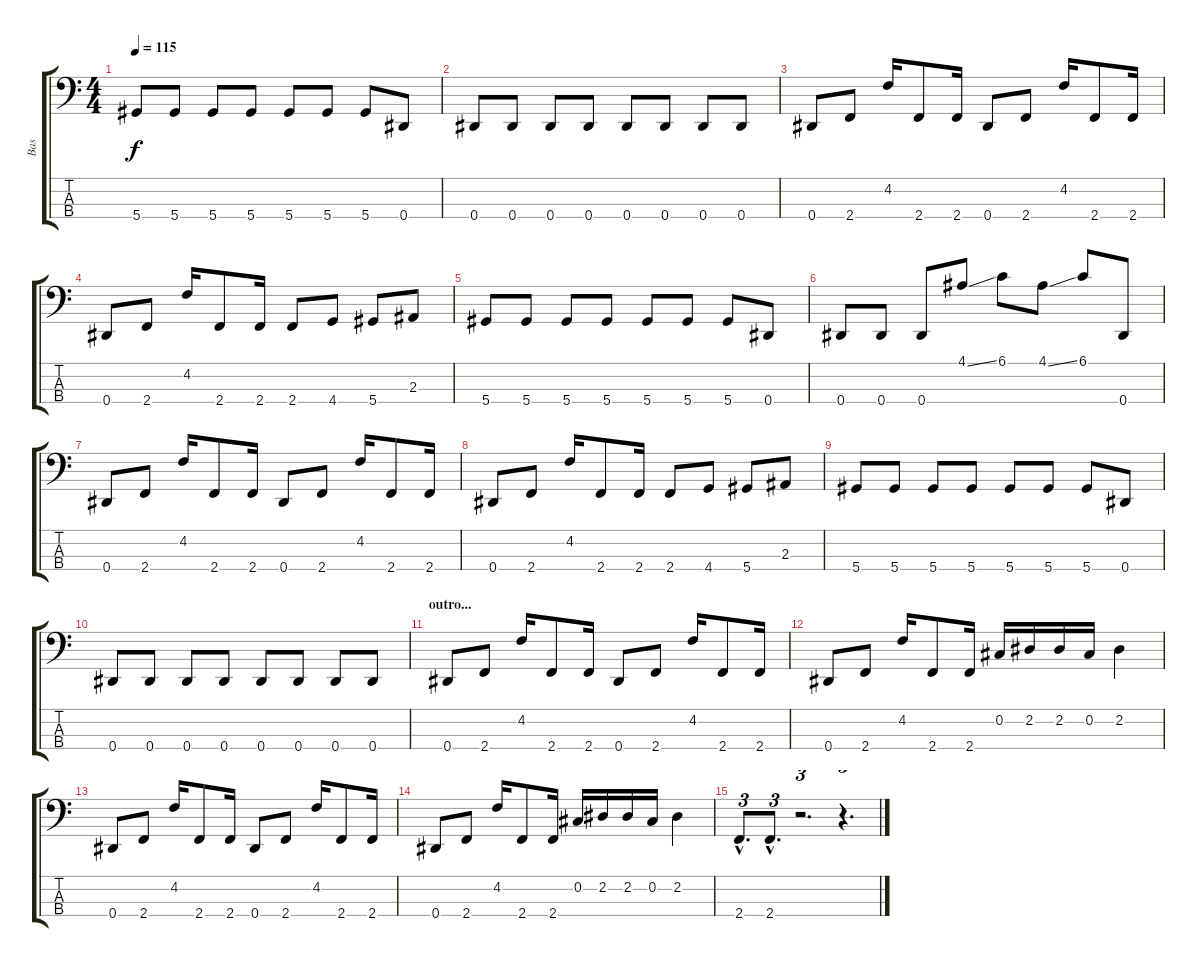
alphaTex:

\track ("Bas" "Bas") {instrument electricbasspick}
\staff {score tabs}
\tuning (Gb2 Db2 Ab1 Eb1) {hide}
\ts (4 4)
\tempo 115
\clef f4
\ks c
5.4.8{dy f} 5.4.8 5.4.8 5.4.8 5.4.8 5.4.8 5.4.8 0.4.8 |
0.4.8 0.4.8 0.4.8 0.4.8 0.4.8 0.4.8 0.4.8 0.4.8 |
0.4.8 2.4.8 4.2.16 2.4.8 2.4.16 0.4.8 2.4.8 4.2.16 2.4.8 2.4.16 |
0.4.8 2.4.8 4.2.16 2.4.8 2.4.16 2.4.8 4.4.8 5.4.8 2.3.8 |
5.4.8 5.4.8 5.4.8 5.4.8 5.4.8 5.4.8 5.4.8 0.4.8 |
0.4.8 0.4.8 0.4.8 4.1{ss}.8 6.1.8 4.1{ss}.8 6.1.8 0.4.8 |
0.4.8 2.4.8 4.2.16 2.4.8 2.4.16 0.4.8 2.4.8 4.2.16 2.4.8 2.4.16 |
0.4.8 2.4.8 4.2.16 2.4.8 2.4.16 2.4.8 4.4.8 5.4.8 2.3.8 |
5.4.8 5.4.8 5.4.8 5.4.8 5.4.8 5.4.8 5.4.8 0.4.8 |
0.4.8 0.4.8 0.4.8 0.4.8 0.4.8 0.4.8 0.4.8 0.4.8 |
\section ("" "outro...")
0.4.8 2.4.8 4.2.16 2.4.8 2.4.16 0.4.8 2.4.8 4.2.16 2.4.8 2.4.16 |
0.4.8 2.4.8 4.2.16 2.4.8 2.4.16 0.2.16 2.2.16 2.2.16 0.2.16 2.2.4 |
0.4.8 2.4.8 4.2.16 2.4.8 2.4.16 0.4.8 2.4.8 4.2.16 2.4.8 2.4.16 |
0.4.8 2.4.8 4.2.16 2.4.8 2.4.16 0.2.16 2.2.16 2.2.16 0.2.16 2.2.4 |
2.4{hac}.8{d tu (3 2)} 2.4{hac}.8{d tu (3 2)} r.2{d tu (3 2)} r.4{d tu (3 2)}
